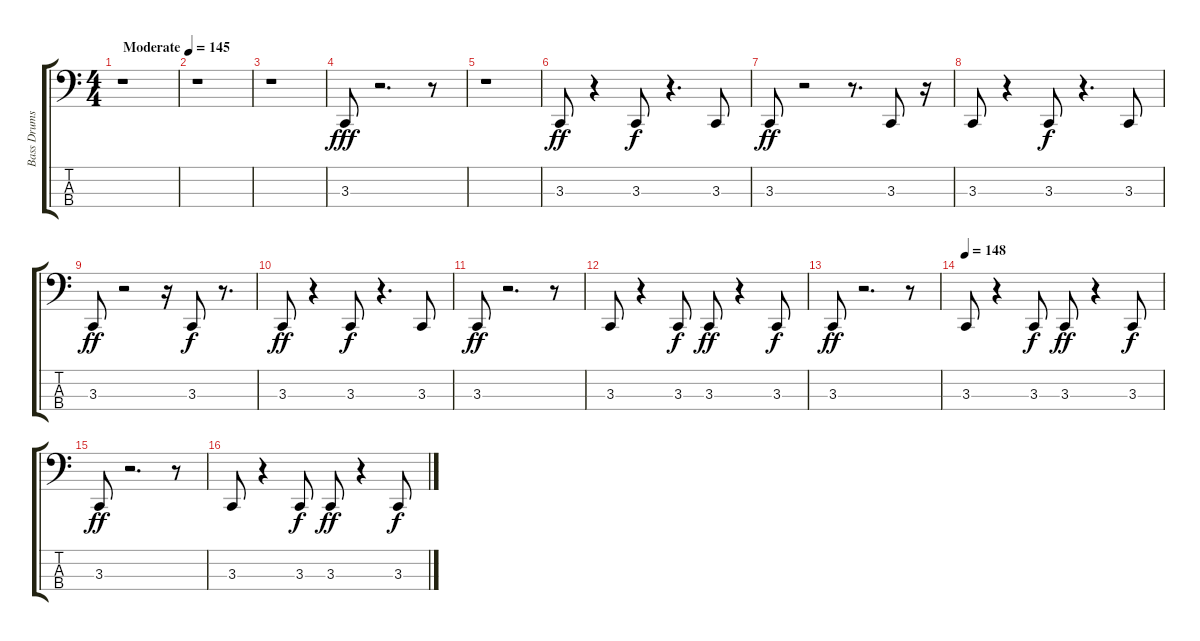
\track ("Bass Drums" "Bass Drums") {instrument acousticgrandpiano}
\staff {score tabs}
\tuning (G2 D2 A1 E1) {hide}
\ts (4 4)
\tempo (145 "Moderate")
\clef f4
\ks c
r.1{dy fff instrument acousticgrandpiano} |
r.1 |
r.1 |
3.3.8{volume 16} r.2{d} r.8 |
r.1 |
3.3.8{dy ff} r.4 3.3.8{dy f} r.4{d} 3.3.8 |
3.3.8{dy ff} r.2 r.8{d} 3.3.8 r.16 |
3.3.8 r.4 3.3.8{dy f} r.4{d} 3.3.8 |
3.3.8{dy ff} r.2 r.16 3.3.8{dy f} r.8{d} |
3.3.8{dy ff} r.4 3.3.8{dy f} r.4{d} 3.3.8 |
3.3.8{dy ff} r.2{d} r.8 |
3.3.8 r.4 3.3.8{dy f} 3.3.8{dy ff} r.4 3.3.8{dy f} |
3.3.8{dy ff} r.2{d} r.8 |
\tempo 148
3.3.8 r.4 3.3.8{dy f} 3.3.8{dy ff} r.4 3.3.8{dy f} |
3.3.8{dy ff} r.2{d} r.8 |
3.3.8 r.4 3.3.8{dy f} 3.3.8{dy ff} r.4 3.3.8{dy f}
